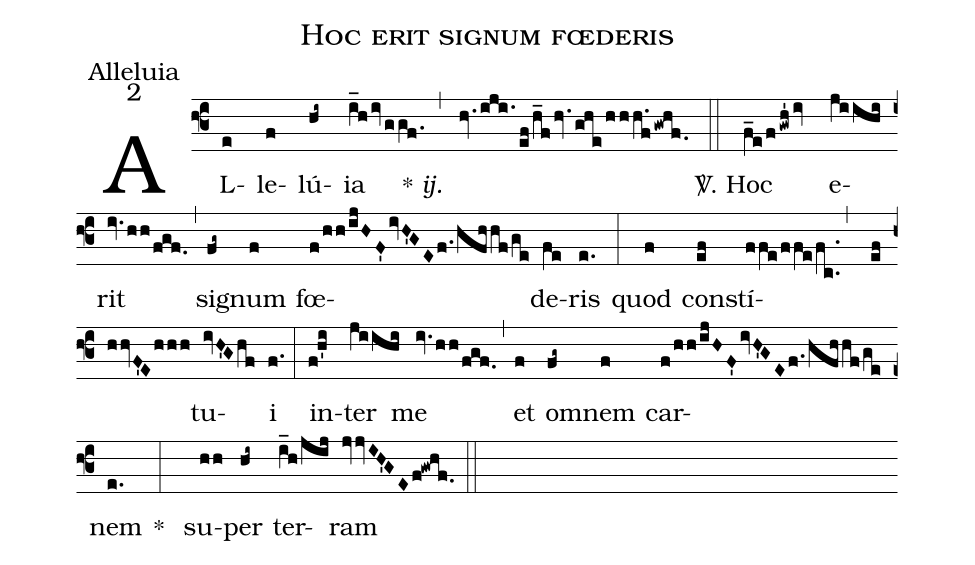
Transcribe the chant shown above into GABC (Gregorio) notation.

name: Hoc erit signum fœderis;
office-part: Alleluia;
mode: 2;
%%
(f3)
AL(e)le(f)lú(hi~)ia(i_hivg/gf.) {*}~<i>ij.</i>(,)
(hv./iji./ef/h_f/hv./ghe/hh/h.fgwhf.) (::)
<sp>V/</sp>.
Hoc(f_e/fgwh'iv) e(ji/ihi)rit(iv./hh/fgf.) (,)
si(fg~)gnum(f) fœ(f/hh/ijHF'/ivH'GE/f./hfh/hf/ge)de(fe)ris(e.) (:)
quod(f) con(ef)stí(f/fe/f/fe/fc.., ef/hhvF'E/hhh)tu(ivH'G/hf)i(f.) (:)
in(f!h'i)ter(ji/ihi) me(iv./hh/fgf.) (,)
et(f) om(fg~)nem(f) car(f/hh/ijHF'/ivH'GEf./hfh/hf/ge)nem(e.) * (:)
su(hh)per(hi~) ter(i_h/jij)ram(jvjv/IH'GE/f!gwhf.) (::)
